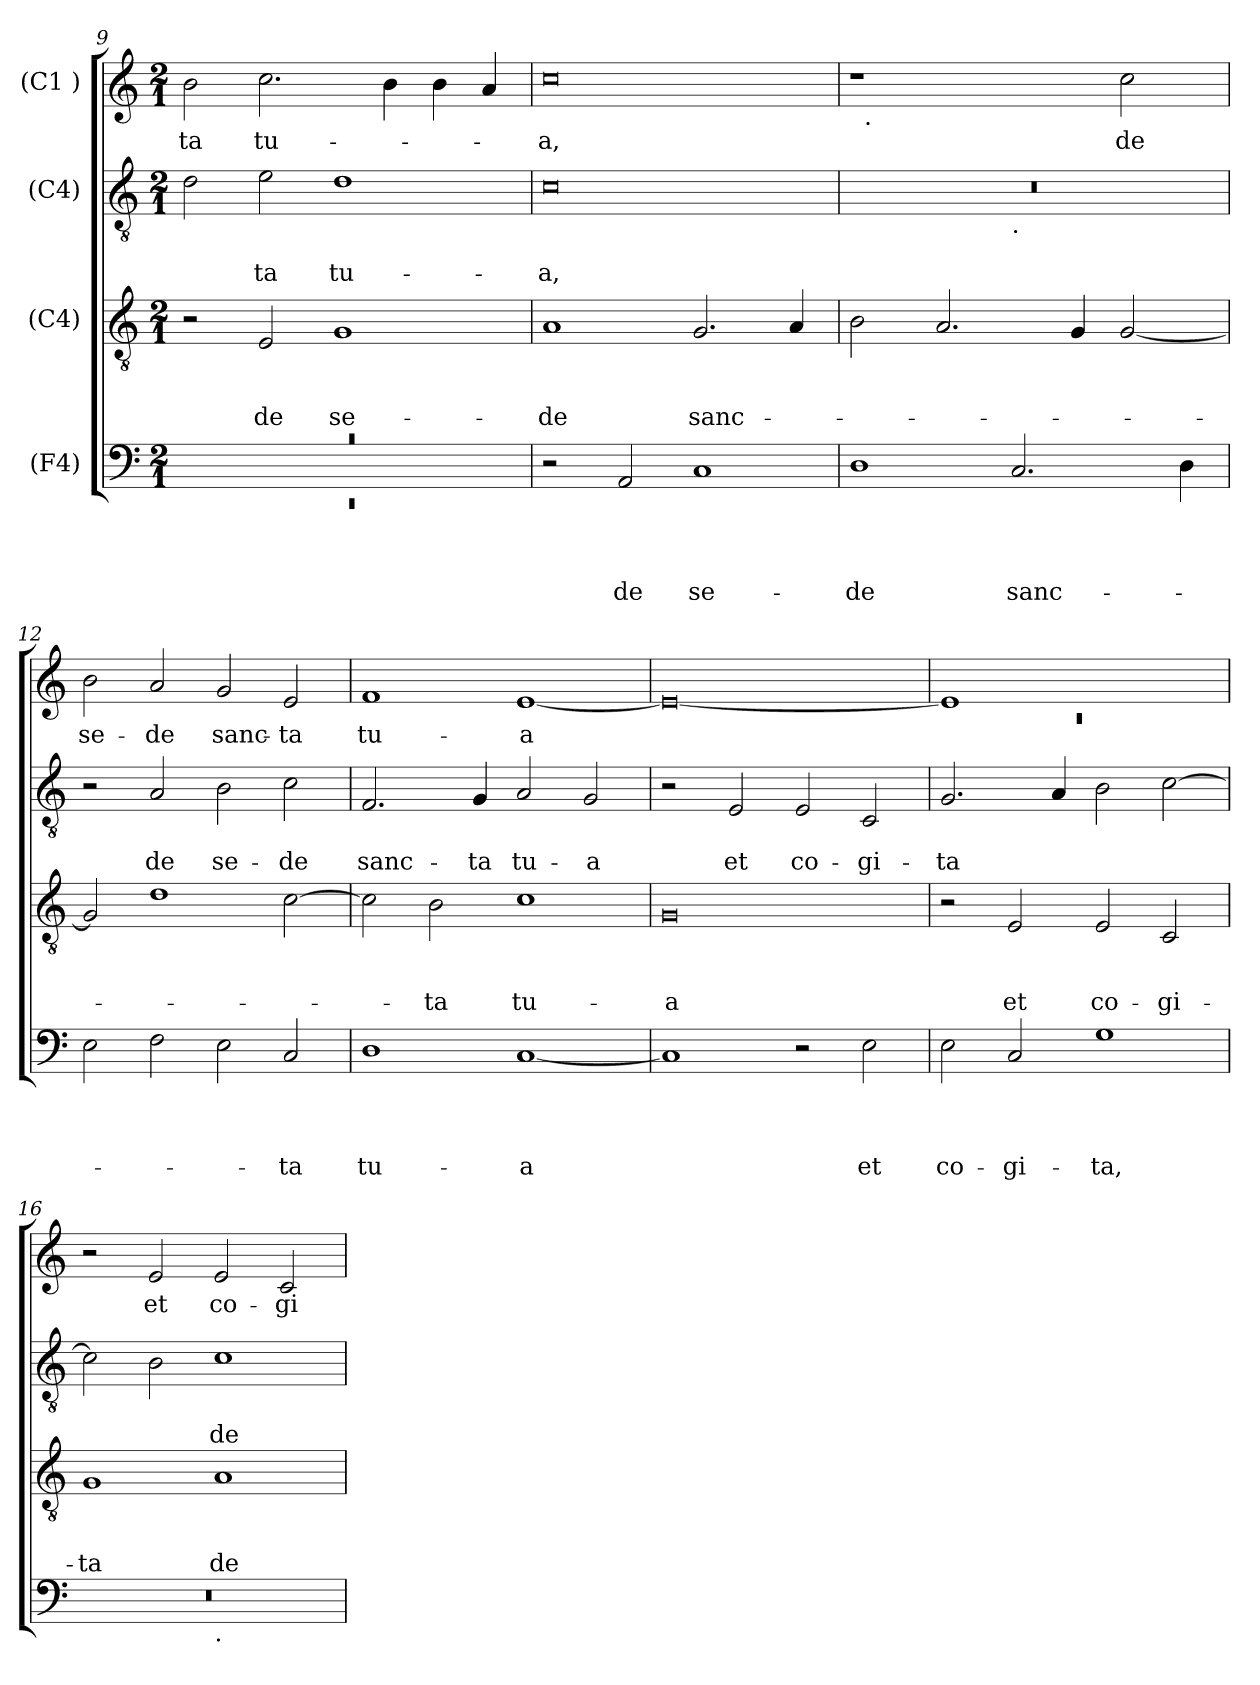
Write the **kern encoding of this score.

**kern	**text	**text	**text	**text	**kern	**text	**text	**text	**kern	**text	**text	**kern	**text
*part4	*part4	*part4	*part4	*part4	*part3	*part3	*part3	*part3	*part2	*part2	*part2	*part1	*part1
*staff4	*staff4	*staff4	*staff4	*staff4	*staff3	*staff3	*staff3	*staff3	*staff2	*staff2	*staff2	*staff1	*staff1
*I"(F4)	*	*	*	*	*I"(C4)	*	*	*	*I"(C4)	*	*	*I"(C1 )	*
*clefF4	*	*	*	*	*clefGv2	*	*	*	*clefGv2	*	*	*clefG2	*
*k[]	*	*	*	*	*k[]	*	*	*	*k[]	*	*	*k[]	*
*C:	*	*	*	*	*C:	*	*	*	*C:	*	*	*C:	*
*M2/1	*	*	*	*	*M2/1	*	*	*	*M2/1	*	*	*M2/1	*
=9	=9	=9	=9	=9	=9	=9	=9	=9	=9	=9	=9	=9	=9
*^	*	*	*	*	*	*	*	*	*	*	*	*	*
!LO:N:vis=1	!LO:N:vis=1	!	!	!	!	!	!	!	!	!	!	!	!	!LO:LY:b
0rc	0rEE	.	.	.	.	2r	.	.	.	2d\	.	.	2b\	-ta
!	!	!	!	!	!	!	!	!	!LO:LY:b	!	!	!LO:LY:b	!	!LO:LY:b
.	.	.	.	.	.	2E/	.	.	de	2e\	.	-ta	2.cc\	tu-
!	!	!	!	!	!	!	!	!	!LO:LY:b	!	!	!LO:LY:b	!	!
.	.	.	.	.	.	1G	.	.	se-	1d	.	tu-	.	.
.	.	.	.	.	.	.	.	.	.	.	.	.	4b\	.
.	.	.	.	.	.	.	.	.	.	.	.	.	4b\	.
.	.	.	.	.	.	.	.	.	.	.	.	.	4a/	.
*v	*v	*	*	*	*	*	*	*	*	*	*	*	*	*
!!LO:LB:g=z
=10	=10	=10	=10	=10	=10	=10	=10	=10	=10	=10	=10	=10	=10
!	!	!	!	!	!	!	!	!LO:LY:b	!	!	!LO:LY:b:rj	!	!LO:LY:b:rj
2r	.	.	.	.	1A	.	.	-de	0c	.	-a,	0cc	-a,
!	!	!	!	!LO:LY:b	!	!	!	!	!	!	!	!	!
2AA/	.	.	.	de	.	.	.	.	.	.	.	.	.
!	!	!	!	!LO:LY:b	!	!	!	!LO:LY:b	!	!	!	!	!
1C	.	.	.	se-	2.G/	.	.	sanc-	.	.	.	.	.
.	.	.	.	.	4A/	.	.	.	.	.	.	.	.
=11	=11	=11	=11	=11	=11	=11	=11	=11	=11	=11	=11	=11	=11
!	!	!	!	!LO:LY:b	!	!	!	!	!	!	!	!	!
*	*	*	*	*	*	*	*	*	*^	*	*	*^	*
1D	.	.	.	-de	2B\	.	.	.	0r	1ryy	.	.	1r	32ryy	.
!	!	!	!	!	!	!	!	!	!	!	!	!	!	!LO:TX:b:t=.	!
.	.	.	.	.	.	.	.	.	.	.	.	.	.	1ryy	.
.	.	.	.	.	2.A/	.	.	.	.	.	.	.	.	.	.
!	!	!	!	!	!	!	!	!	!	!LO:TX:b:t=.	!	!	!	!	!
!	!	!	!	!LO:LY:b	!	!	!	!	!	!	!	!	!	!	!
2.C/	.	.	.	sanc-	.	.	.	.	.	1ryy	.	.	2ryy	.	.
.	.	.	.	.	.	.	.	.	.	.	.	.	.	2ryy	.
.	.	.	.	.	4G/	.	.	.	.	.	.	.	.	.	.
!	!	!	!	!	!	!	!	!	!	!	!	!	!	!	!LO:LY:b
.	.	.	.	.	[<2G/	.	.	.	.	.	.	.	2cc\	.	de
.	.	.	.	.	.	.	.	.	.	.	.	.	.	4...ryy	.
4D\	.	.	.	.	.	.	.	.	.	.	.	.	.	.	.
=12	=12	=12	=12	=12	=12	=12	=12	=12	=12	=12	=12	=12	=12	=12	=12
!	!	!	!	!	!	!	!	!	!	!	!	!	!	!	!LO:LY:b
*	*	*	*	*	*	*	*	*	*v	*v	*	*	*	*	*
*	*	*	*	*	*	*	*	*	*	*	*	*v	*v	*
2E\	.	.	.	.	2G/]	.	.	.	2r	.	.	2b\	se-
!	!	!	!	!	!	!	!	!	!	!	!LO:LY:b	!	!LO:LY:b
2F\	.	.	.	.	1d	.	.	.	2A/	.	de	2a/	-de
!	!	!	!	!	!	!	!	!	!	!	!LO:LY:b	!	!LO:LY:b
2E\	.	.	.	.	.	.	.	.	2B\	.	se-	2g/	sanc-
!	!	!	!	!LO:LY:b	!	!	!	!	!	!	!LO:LY:b	!	!LO:LY:b
2C/	.	.	.	-ta	[>2c\	.	.	.	2c\	.	-de	2e/	-ta
=13	=13	=13	=13	=13	=13	=13	=13	=13	=13	=13	=13	=13	=13
!	!	!	!	!LO:LY:b	!	!	!	!	!	!	!LO:LY:b	!	!LO:LY:b
1D	.	.	.	tu-	2c\]	.	.	.	2.F/	.	sanc-	1f	tu-
!	!	!	!	!	!	!	!	!LO:LY:b	!	!	!	!	!
.	.	.	.	.	2B\	.	.	-ta	.	.	.	.	.
!	!	!	!	!	!	!	!	!	!	!	!LO:LY:b	!	!
.	.	.	.	.	.	.	.	.	4G/	.	-ta	.	.
!	!	!	!	!LO:LY:b:rj	!	!	!	!LO:LY:b	!	!	!LO:LY:b	!	!LO:LY:b:rj
[<1C	.	.	.	-a	1c	.	.	tu-	2A/	.	tu-	[<1e	-a
!	!	!	!	!	!	!	!	!	!	!	!LO:LY:b	!	!
.	.	.	.	.	.	.	.	.	2G/	.	-a	.	.
=14	=14	=14	=14	=14	=14	=14	=14	=14	=14	=14	=14	=14	=14
!	!	!	!	!	!	!	!	!LO:LY:b:rj	!	!	!	!	!
1C]	.	.	.	.	0G	.	.	-a	2r	.	.	0e_	.
!	!	!	!	!	!	!	!	!	!	!	!LO:LY:b	!	!
.	.	.	.	.	.	.	.	.	2E/	.	et	.	.
!	!	!	!	!	!	!	!	!	!	!	!LO:LY:b	!	!
2r	.	.	.	.	.	.	.	.	2E/	.	co-	.	.
!	!	!	!	!LO:LY:b	!	!	!	!	!	!	!LO:LY:b	!	!
2E\	.	.	.	et	.	.	.	.	2C/	.	-gi-	.	.
!!LO:PB:g=z
=15	=15	=15	=15	=15	=15	=15	=15	=15	=15	=15	=15	=15	=15
*	*	*	*	*	*	*	*	*	*	*	*	*^	*
!	!	!	!	!LO:LY:b	!	!	!	!	!	!	!LO:LY:b	!	!LO:N:vis=1	!
2E\	.	.	.	co-	2r	.	.	.	2.G/	.	-ta	1e]	0rc	.
!	!	!	!	!LO:LY:b	!	!	!	!LO:LY:b	!	!	!	!	!	!
2C/	.	.	.	-gi-	2E/	.	.	et	.	.	.	.	.	.
.	.	.	.	.	.	.	.	.	4A/	.	.	.	.	.
!	!	!	!	!LO:LY:b	!	!	!	!LO:LY:b	!	!	!	!	!	!
1G	.	.	.	-ta,	2E/	.	.	co-	2B\	.	.	1ryy	.	.
!	!	!	!	!	!	!	!	!LO:LY:b	!	!	!	!	!	!
.	.	.	.	.	2C/	.	.	-gi-	[>2c\	.	.	.	.	.
*	*	*	*	*	*	*	*	*	*	*	*	*v	*v	*
=16	=16	=16	=16	=16	=16	=16	=16	=16	=16	=16	=16	=16	=16
!	!	!	!	!	!	!	!	!LO:LY:b	!	!	!	!	!
*^	*	*	*	*	*	*	*	*	*	*	*	*	*
0r	1ryy	.	.	.	.	1G	.	.	-ta	2c\]	.	.	2r	.
!	!	!	!	!	!	!	!	!	!	!	!	!	!	!LO:LY:b
.	.	.	.	.	.	.	.	.	.	2B\	.	.	2e/	et
!	!LO:TX:b:t=.	!	!	!	!	!	!	!	!	!	!	!	!	!
!	!	!	!	!	!	!	!	!	!LO:LY:b	!	!	!LO:LY:b	!	!LO:LY:b
.	1ryy	.	.	.	.	1A	.	.	de	1c	.	de	2e/	co-
!	!	!	!	!	!	!	!	!	!	!	!	!	!	!LO:LY:b
.	.	.	.	.	.	.	.	.	.	.	.	.	2c/	-gi-
*v	*v	*	*	*	*	*	*	*	*	*	*	*	*	*
=	=	=	=	=	=	=	=	=	=	=	=	=	=
*-	*-	*-	*-	*-	*-	*-	*-	*-	*-	*-	*-	*-	*-
